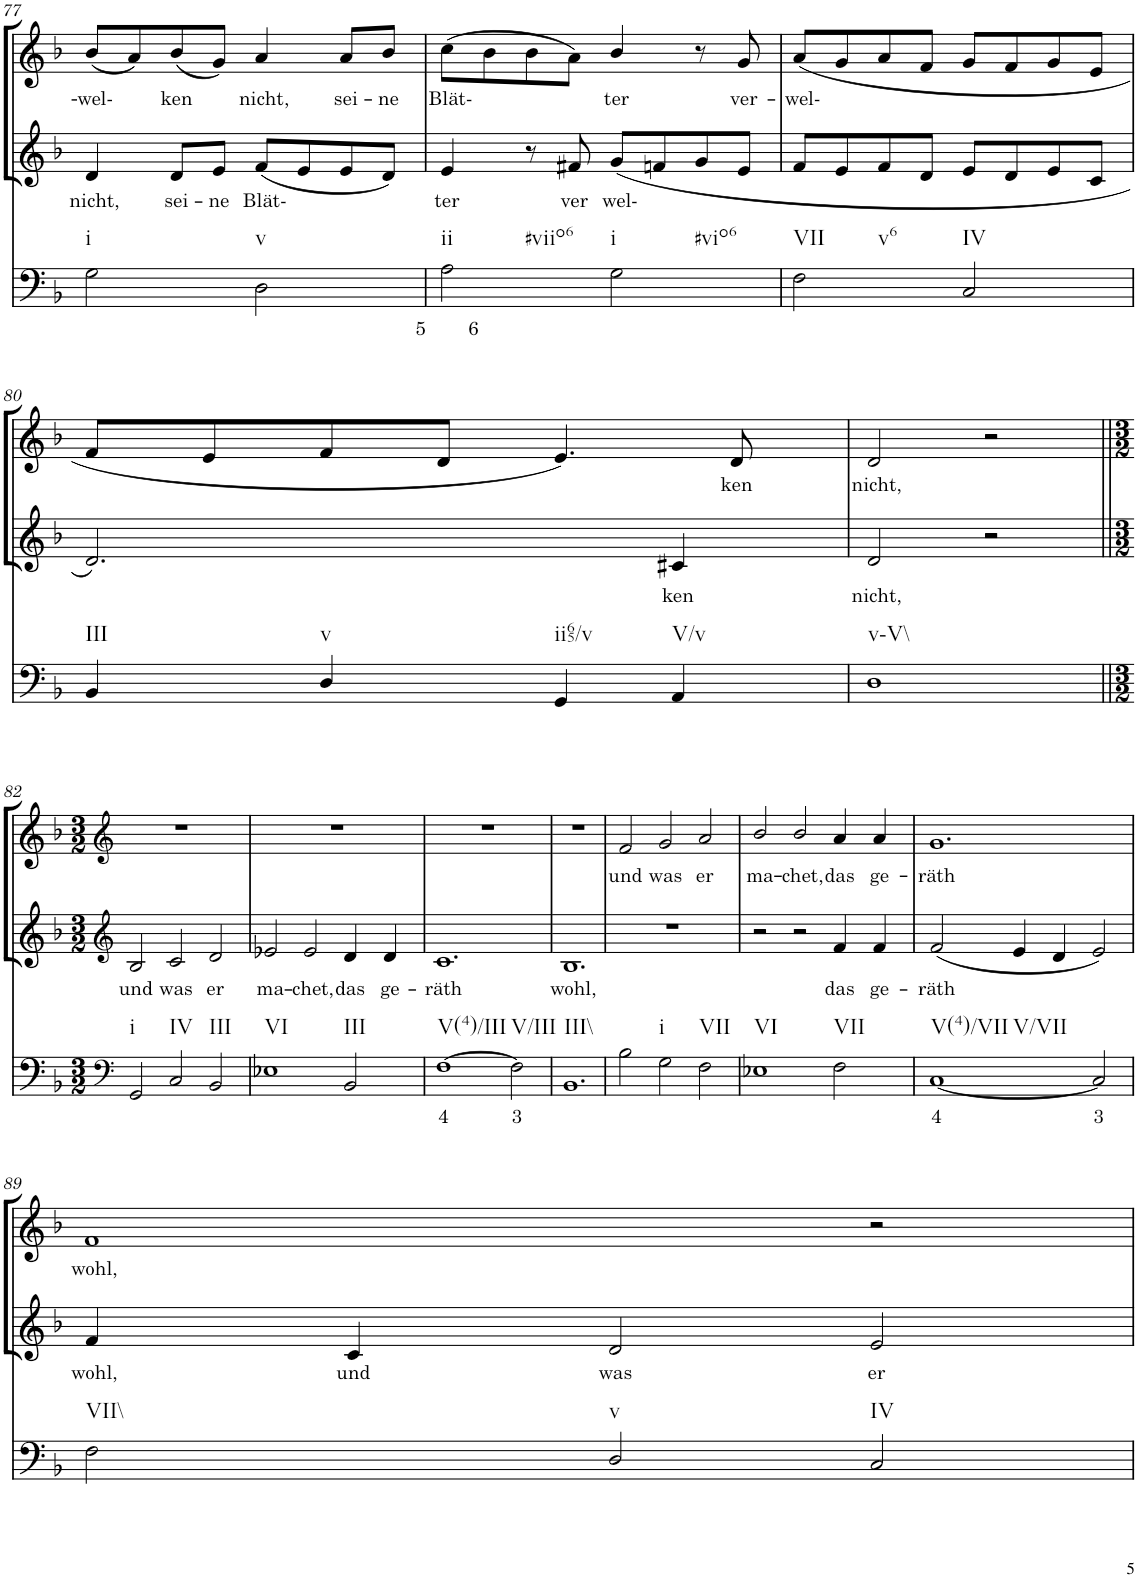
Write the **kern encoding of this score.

**kern	**text	**kern	**text	**kern	**text
*part3	*part3	*part2	*part2	*part1	*part1
*staff3	*staff3	*staff2	*staff2	*staff1	*staff1
*I"Continuo	*	*I"Alto	*	*I"Soprano	*
!!LO:PB:g=z
*clefF4	*	*clefG2	*	*clefG2	*
*k[b-]	*	*k[b-]	*	*k[b-]	*
*M2/2	*	*M2/2	*	*M2/2	*
=77	=77	=77	=77	=77	=77
!LO:TX:b:t=i	!	!	!	!	!
!	!	!	!LO:LY:b	!	!LO:LY:b
2G\	.	4d/	nicht,	(8b-/L	wel-
.	.	.	.	8a/)	.
!	!	!	!LO:LY:b	!	!LO:LY:b
.	.	8d/L	sei-	(8b-/	ken
!	!	!	!LO:LY:b	!	!
.	.	8e/J	ne	8g/J)	.
!LO:TX:b:t=v	!	!	!	!	!
!	!	!	!LO:LY:b	!	!LO:LY:b
2D\	.	(8f/L	Blät-	4a/	nicht,
.	.	8e/	.	.	.
!	!	!	!	!	!LO:LY:b
.	.	8e/	.	8a/L	sei-
!	!	!	!	!	!LO:LY:b
.	.	8d/J)	.	8b-/J	ne
=78	=78	=78	=78	=78	=78
!LO:TX:b:t=ii	!	!	!	!	!
!LO:TX:b:t=#viio6	!	!	!	!	!
!	!LO:LY:b	!	!LO:LY:b	!	!LO:LY:b
2A\	5 6	4e/	ter	(8cc\L	Blät-
.	.	.	.	8b-\	.
.	.	8r	.	8b-\	.
!	!	!	!LO:LY:b	!	!
.	.	8f#X/	ver	8a\J)	.
!LO:TX:b:t=i	!	!	!	!	!
!LO:TX:b:t=#vio6	!	!	!	!	!
!	!	!	!LO:LY:b	!	!LO:LY:b
2G\	.	(8g/L	wel-	4b-/	ter
.	.	8fn/	.	.	.
.	.	8g/	.	8r	.
!	!	!	!	!	!LO:LY:b
.	.	8e/J	.	8g/	ver-
=79	=79	=79	=79	=79	=79
!LO:TX:b:t=VII	!	!	!	!	!
!LO:TX:b:t=v6	!	!	!	!	!
!	!	!	!	!	!LO:LY:b
2F\	.	8f/L	.	(8a/L	wel-
.	.	8e/	.	8g/	.
.	.	8f/	.	8a/	.
.	.	8d/J	.	8f/J	.
!LO:TX:b:t=IV	!	!	!	!	!
2C/	.	8e/L	.	8g/L	.
.	.	8d/	.	8f/	.
.	.	8e/	.	8g/	.
.	.	8c/J	.	8e/J	.
!!LO:LB:g=z
=80	=80	=80	=80	=80	=80
!LO:TX:b:t=III	!	!	!	!	!
4BB-/	.	2.d/)	.	8f/L	.
.	.	.	.	8e/	.
!LO:TX:b:t=v	!	!	!	!	!
4D/	.	.	.	8f/	.
.	.	.	.	8d/J	.
!LO:TX:b:t=ii65/v	!	!	!	!	!
4GG/	.	.	.	4.e/)	.
!LO:TX:b:t=V/v	!	!	!	!	!
!	!	!	!LO:LY:b	!	!
4AA/	.	4c#X/	ken	.	.
!	!	!	!	!	!LO:LY:b
.	.	.	.	8d/	ken
=81	=81	=81	=81	=81	=81
!LO:TX:b:t=v\\-V\\	!	!	!	!	!
!	!	!	!LO:LY:b	!	!LO:LY:b
1D	.	2d/	nicht,	2d/	nicht,
.	.	2r	.	2r	.
!!LO:LB:g=z
=82||	=82||	=82||	=82||	=82||	=82||
*clefF4	*	*clefG2	*	*clefG2	*
*M3/2	*	*M3/2	*	*M3/2	*
!LO:TX:b:t=i	!	!	!	!	!
!	!	!	!LO:LY:b	!	!
2GG/	.	2B-/	und	1.r	.
!LO:TX:b:t=IV	!	!	!	!	!
!	!	!	!LO:LY:b	!	!
2C/	.	2c/	was	.	.
!LO:TX:b:t=III	!	!	!	!	!
!	!	!	!LO:LY:b	!	!
2BB-/	.	2d/	er	.	.
=83	=83	=83	=83	=83	=83
!LO:TX:b:t=VI	!	!	!	!	!
!	!	!	!LO:LY:b	!	!
1E-X	.	2e-X/	ma-	1.r	.
!	!	!	!LO:LY:b	!	!
.	.	2e-/	chet,	.	.
!LO:TX:b:t=III	!	!	!	!	!
!	!	!	!LO:LY:b	!	!
2BB-/	.	4d/	das	.	.
!	!	!	!LO:LY:b	!	!
.	.	4d/	ge-	.	.
=84	=84	=84	=84	=84	=84
!LO:TX:b:t=V(4)/III	!	!	!	!	!
!	!LO:LY:b	!	!LO:LY:b	!	!
[1F	4	1.c	räth	1.r	.
!LO:TX:b:t=V/III	!	!	!	!	!
!	!LO:LY:b	!	!	!	!
2F\]	3	.	.	.	.
=85	=85	=85	=85	=85	=85
!LO:TX:b:t=III\\	!	!	!	!	!
!	!	!	!LO:LY:b	!	!
1.BB-	.	1.B-	wohl,	1.r	.
=86	=86	=86	=86	=86	=86
!	!	!	!	!	!LO:LY:b
2B-\	.	1.r	.	2f/	und
!LO:TX:b:t=i	!	!	!	!	!
!	!	!	!	!	!LO:LY:b
2G\	.	.	.	2g/	was
!LO:TX:b:t=VII	!	!	!	!	!
!	!	!	!	!	!LO:LY:b
2F\	.	.	.	2a/	er
=87	=87	=87	=87	=87	=87
!LO:TX:b:t=VI	!	!	!	!	!
!	!	!	!	!	!LO:LY:b
1E-X	.	2r	.	2b-/	ma-
!	!	!	!	!	!LO:LY:b
.	.	2r	.	2b-/	chet,
!LO:TX:b:t=VII	!	!	!	!	!
!	!	!	!LO:LY:b	!	!LO:LY:b
2F\	.	4f/	das	4a/	das
!	!	!	!LO:LY:b	!	!LO:LY:b
.	.	4f/	ge-	4a/	ge-
=88	=88	=88	=88	=88	=88
!LO:TX:b:t=V(4)/VII	!	!	!	!	!
!LO:TX:b:t=V/VII	!	!	!	!	!
!	!LO:LY:b	!	!LO:LY:b	!	!LO:LY:b
[1C	4	(2f/	räth	1.g	räth
.	.	4e/	.	.	.
.	.	4d/	.	.	.
!	!LO:LY:b	!	!	!	!
2C/]	3	2e/)	.	.	.
!!LO:LB:g=z
=89	=89	=89	=89	=89	=89
!LO:TX:b:t=VII\\	!	!	!	!	!
!	!	!	!LO:LY:b	!	!LO:LY:b
2F\	.	4f/	wohl,	1f	wohl,
!	!	!	!LO:LY:b	!	!
.	.	4c/	und	.	.
!LO:TX:b:t=v	!	!	!	!	!
!	!	!	!LO:LY:b	!	!
2D/	.	2d/	was	.	.
!LO:TX:b:t=IV	!	!	!	!	!
!	!	!	!LO:LY:b	!	!
2C/	.	2e/	er	2r	.
=	=	=	=	=	=
*-	*-	*-	*-	*-	*-
